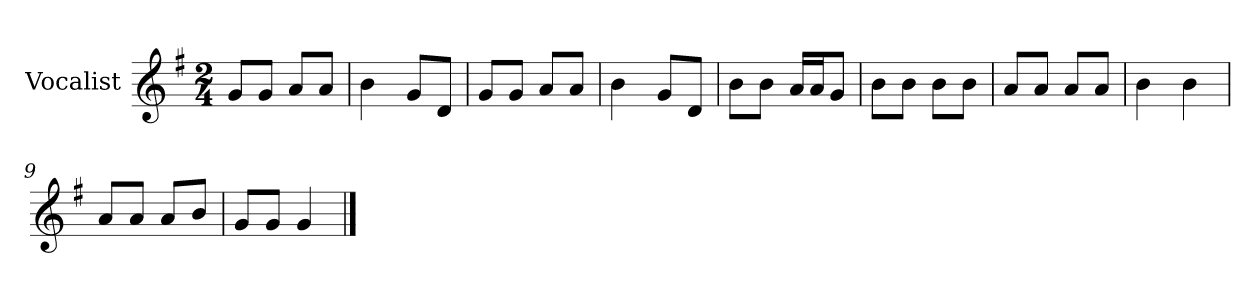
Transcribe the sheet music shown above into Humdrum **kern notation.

**kern
*part1
*staff1
*I"Vocalist
*k[f#]
*G:
*M2/4
=1
8gL
8gJ
8aL
8aJ
=2
4b
8gL
8dJ
=3
8gL
8gJ
8aL
8aJ
=4
4b
8gL
8dJ
=5
8bL
8bJ
16aLL
16aJ
8gJ
=6
8bL
8bJ
8bL
8bJ
=7
8aL
8aJ
8aL
8aJ
=8
4b
4b
=9
8aL
8aJ
8aL
8bJ
=10
8gL
8gJ
4g
==
*-
